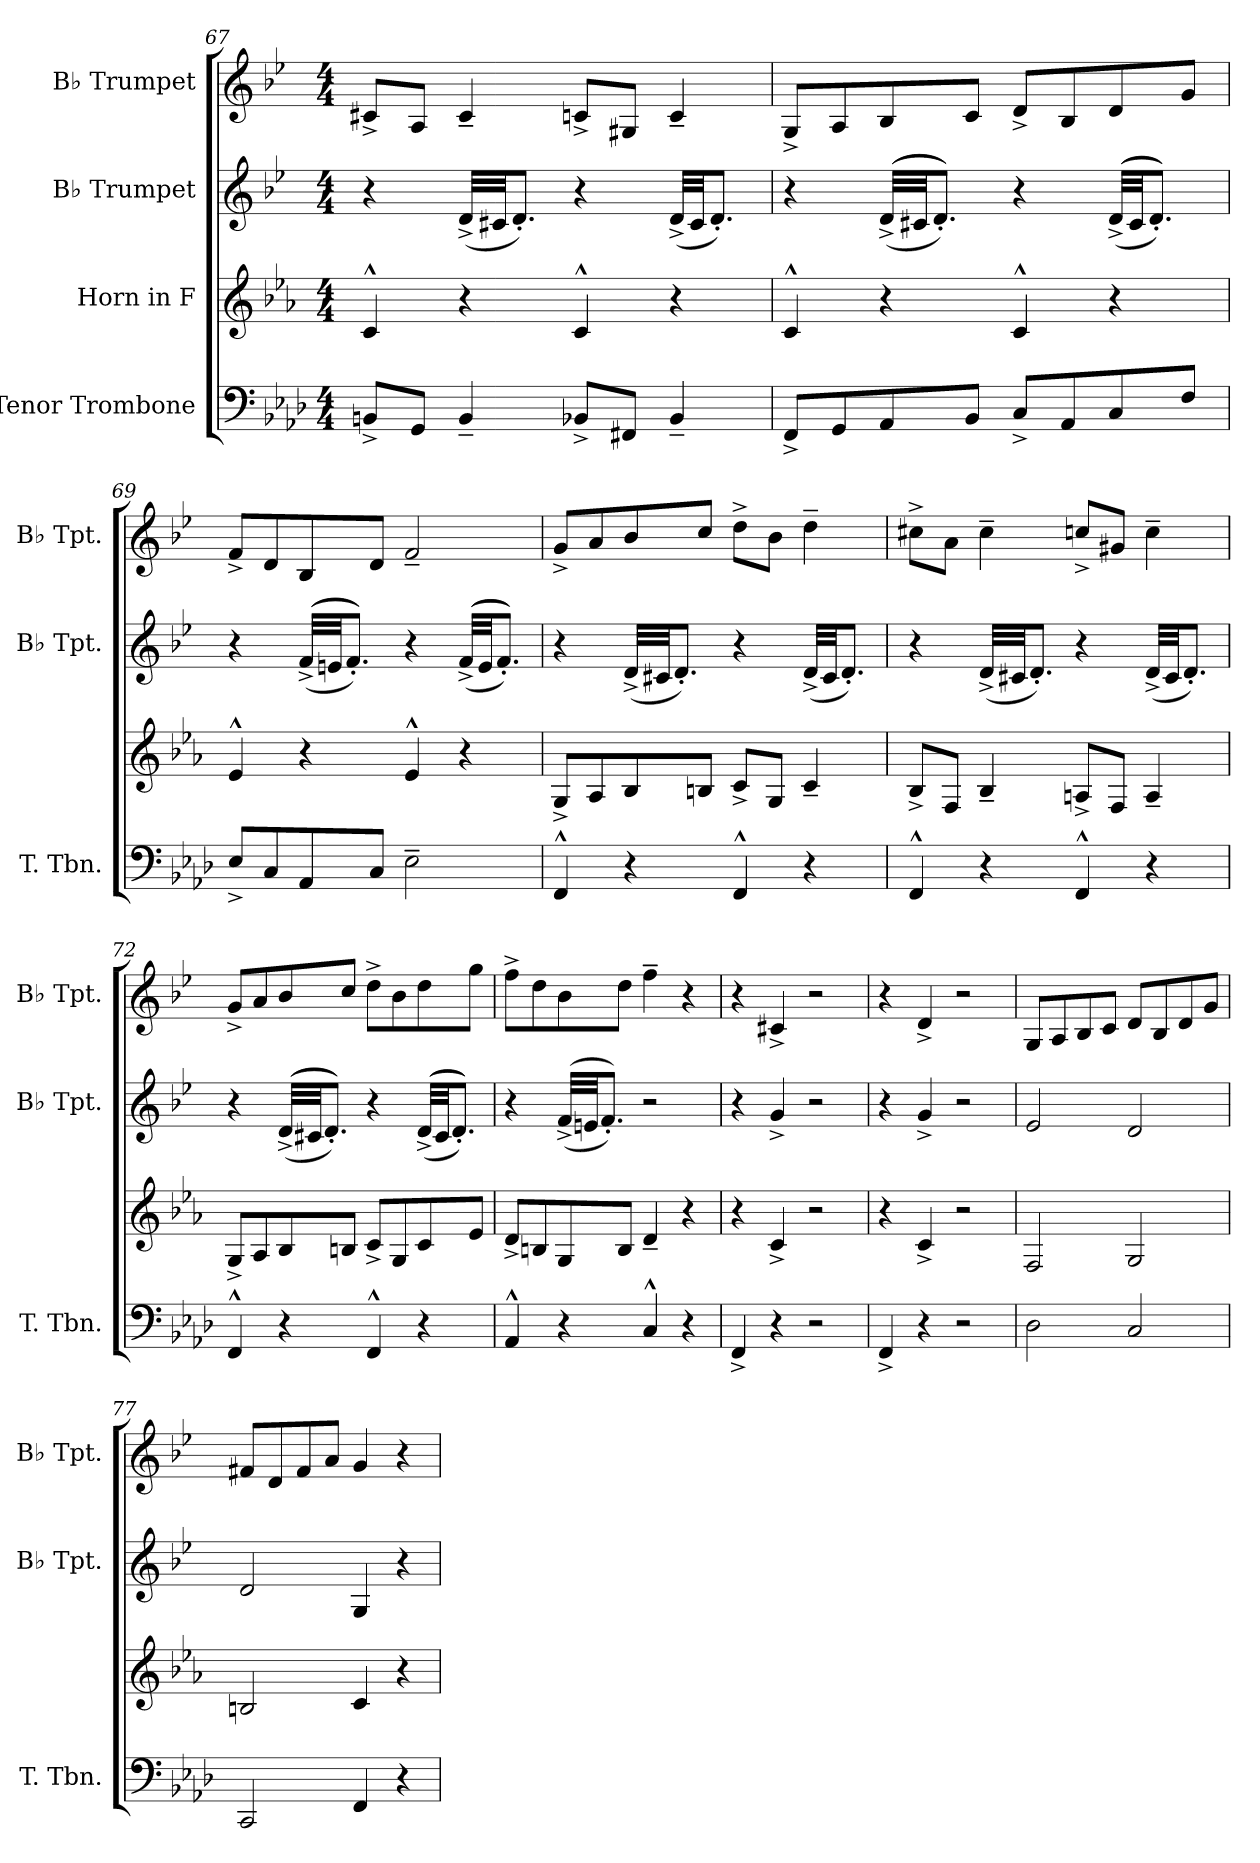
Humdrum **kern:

**kern	**dynam	**kern	**dynam	**kern	**dynam	**kern
*part4	*part4	*part3	*part3	*part2	*part2	*part1
*staff4	*staff4	*staff3	*staff3	*staff2	*staff2	*staff1
*I"Tenor Trombone	*	*I"Horn in F	*	*I"B♭ Trumpet	*	*I"B♭ Trumpet
*I'T. Tbn.	*	*	*	*I'B♭ Tpt.	*	*I'B♭ Tpt.
*clefF4	*	*clefG2	*	*clefG2	*	*clefG2
*	*	*ITrd4c7	*	*ITrd1c2	*	*ITrd1c2
*k[b-e-a-d-]	*	*k[b-e-a-d-]	*	*k[b-e-a-d-]	*	*k[b-e-a-d-]
*M4/4	*	*M4/4	*	*M4/4	*	*M4/4
=67	=67	=67	=67	=67	=67	=67
8BBn^/L	.	4F^^/	.	4r	.	8Bn^/L
8GG/J	.	.	.	.	.	8G/J
4BB~/	.	4r	.	(<32c^/LLL	.	4B~/
.	.	.	.	32Bn/JJ	.	.
.	.	.	.	8.c'/J)	.	.
8BB-X^/L	.	4F^^/	.	4r	.	8B-X^/L
8FF#X/J	.	.	.	.	.	8F#X/J
4BB-~/	.	4r	.	(<32c^/LLL	.	4B-~/
.	.	.	.	32B/JJ	.	.
.	.	.	.	8.c'/J)	.	.
!!LO:PB:g=z
=68	=68	=68	=68	=68	=68	=68
8FF^/L	.	4F^^/	.	4r	.	8F^/L
8GG/	.	.	.	.	.	8G/
8AA-/	.	4r	.	(<(<(<32c^/LLL	.	8A-/
.	.	.	.	32Bn/JJ	.	.
.	.	.	.	8.c'/J)))	.	.
8BB-/J	.	.	.	.	.	8B-/J
8C^/L	.	4F^^/	.	4r	.	8c^/L
8AA-/	.	.	.	.	.	8A-/
8C/	.	4r	.	(<(<(<32c^/LLL	.	8c/
.	.	.	.	32B/JJ	.	.
.	.	.	.	8.c'/J)))	.	.
8F/J	.	.	.	.	.	8f/J
=69	=69	=69	=69	=69	=69	=69
8E-^/L	.	4A-^^/	.	4r	.	8e-^/L
8C/	.	.	.	.	.	8c/
8AA-/	.	4r	.	(<(<(<32e-^/LLL	.	8A-/
.	.	.	.	32dn/JJ	.	.
.	.	.	.	8.e-'/J)))	.	.
8C/J	.	.	.	.	.	8c/J
2E-~\	.	4A-^^/	.	4r	.	2e-~/
.	.	4r	.	(<(<(<32e-^/LLL	.	.
.	.	.	.	32d/JJ	.	.
.	.	.	.	8.e-'/J)))	.	.
=70	=70	=70	=70	=70	=70	=70
*	*	*	*	*	*	*MM190
4FF^^/	.	8C^/L	.	4r	.	8f^/L
.	.	8D-/	.	.	.	8g/
4r	.	8E-/	.	(<32c^/LLL	.	8a-/
.	.	.	.	32Bn/JJ	.	.
.	.	.	.	8.c'/J)	.	.
.	.	8En/J	.	.	.	8b-/J
4FF^^/	.	8F^/L	.	4r	.	8cc^\L
.	.	8C/J	.	.	.	8a-\J
4r	.	4F~/	.	(<32c^/LLL	.	4cc~\
.	.	.	.	32B/JJ	.	.
.	.	.	.	8.c'/J)	.	.
!!LO:LB:g=z
=71	=71	=71	=71	=71	=71	=71
4FF^^/	.	8E-^/L	.	4r	.	8bn^\L
.	.	8BB-/J	.	.	.	8g\J
4r	.	4E-~/	.	(<32c^/LLL	.	4b~\
.	.	.	.	32Bn/JJ	.	.
.	.	.	.	8.c'/J)	.	.
4FF^^/	.	8Dn^/L	.	4r	.	8b-X^/L
.	.	8BB-/J	.	.	.	8f#X/J
4r	.	4D~/	.	(<32c^/LLL	.	4b-~\
.	.	.	.	32B/JJ	.	.
.	.	.	.	8.c'/J)	.	.
=72	=72	=72	=72	=72	=72	=72
4FF^^/	.	8C^/L	.	4r	.	8f^/L
.	.	8D-/	.	.	.	8g/
4r	.	8E-/	.	(<(<(<32c^/LLL	.	8a-/
.	.	.	.	32Bn/JJ	.	.
.	.	.	.	8.c'/J)))	.	.
.	.	8En/J	.	.	.	8b-/J
4FF^^/	.	8F^/L	.	4r	.	8cc^\L
.	.	8C/	.	.	.	8a-\
4r	.	8F/	.	(<(<(<32c^/LLL	.	8cc\
.	.	.	.	32B/JJ	.	.
.	.	.	.	8.c'/J)))	.	.
.	.	8A-/J	.	.	.	8ff\J
=73	=73	=73	=73	=73	=73	=73
4AA-^^/	.	8G^/L	.	4r	.	8ee-^\L
.	.	8En/	.	.	.	8cc\
4r	.	8C/	.	(<(<32e-^/LLL	.	8a-\
.	.	.	.	32dn/JJ	.	.
.	.	.	.	8.e-'/J))	.	.
.	.	8E/J	.	.	.	8cc\J
4C^^/	.	4G~/	.	2r	.	4ee-~\
4r	.	4r	.	.	.	4r
!!LO:LB:g=z
=74	=74	=74	=74	=74	=74	=74
!!LO:REH:place=s1:a:B:fs=14:t=D
*	*	*	*	*	*	*MM200
4FF^/	.	4r	.	4r	.	4r
4r	.	4F^/	.	4f^/	.	4Bn^/
2r	.	2r	.	2r	.	2r
=75	=75	=75	=75	=75	=75	=75
4FF^/	.	4r	.	4r	.	4r
4r	.	4F^/	.	4f^/	.	4c^/
2r	.	2r	.	2r	.	2r
=76	=76	=76	=76	=76	=76	=76
!	!LO:DY:b	!	!	!	!	!
!	!LO:DY:n=1:b	!	!	!	!	!
!	!LO:DY:n=2:b	!	!	!	!	!
!	!LO:DY:n=3:b	!	!LO:DY:b	!	!	!
!	!	!	!LO:DY:n=1:b	!	!	!
!	!	!	!LO:DY:n=2:b	!	!LO:DY:b	!
!	!	!	!	!	!LO:DY:n=1:b	!
2D-\	mf mf mf mf	2BB-/	mf mf mf	2d-/	mf mf	8F/L
.	.	.	.	.	.	8G/
.	.	.	.	.	.	8A-/
.	.	.	.	.	.	8B-/J
2C/	.	2C/	.	2c/	.	8c/L
.	.	.	.	.	.	8A-/
.	.	.	.	.	.	8c/
.	.	.	.	.	.	8f/J
=77	=77	=77	=77	=77	=77	=77
2CC/	.	2En/	.	2c/	.	8en/L
.	.	.	.	.	.	8c/
.	.	.	.	.	.	8e/
.	.	.	.	.	.	8g/J
4FF/	.	4F/	.	4F/	.	4f/
4r	.	4r	.	4r	.	4r
=	=	=	=	=	=	=
*-	*-	*-	*-	*-	*-	*-
